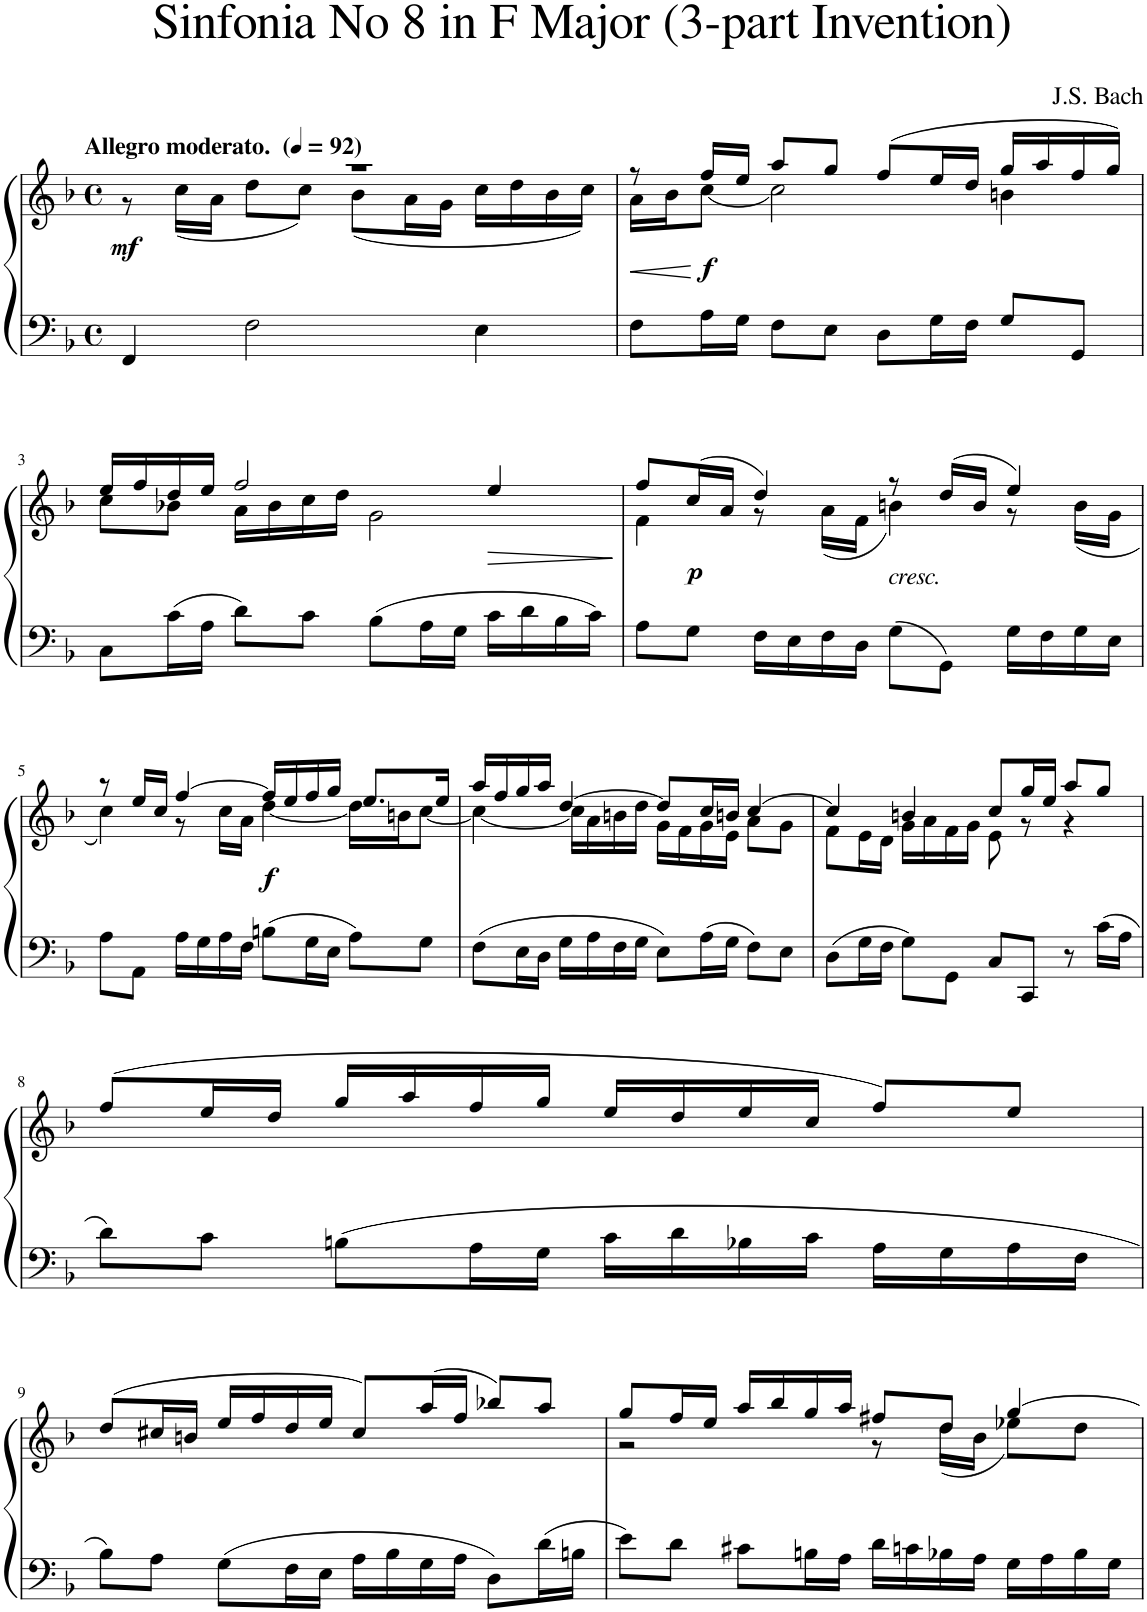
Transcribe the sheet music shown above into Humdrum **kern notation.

**kern	**kern	**dynam
*part1	*part1	*part1
*staff2	*staff1	*staff1/2
*I"Piano	*	*
*I'Pno.	*	*
*clefF4	*clefG2	*
*k[b-]	*k[b-]	*
*M4/4	*M4/4	*
*met(c)	*met(c)	*
*MM92	*MM92	*
=1	=1	=1
*	*^	*
!	!LO:TX:a:B:t=Allegro moderato.	!	!
!	!	!	!LO:DY:b
4FF/	1r	8r	mf
.	.	(16cc\LL	.
.	.	16a\JJ	.
2F\	.	8dd\L	.
.	.	8cc\J)	.
.	.	(8b-\L	.
.	.	16a\L	.
.	.	16g\JJ	.
4E\	.	16cc\LL	.
.	.	16dd\	.
.	.	16b-\	.
.	.	16cc\JJ)	.
=2	=2	=2	=2
!	!	!	!LO:HP:b
8F\L	8r	16a\LL	<
.	.	16b-\J	.
!	!	!	!LO:DY:n=1:b
16A\L	16ff/LL	[8cc\J	[ f
16G\JJ	16ee/JJ	.	.
8F\L	8aa/L	2cc\]	.
8E\J	8gg/J	.	.
8D\L	(8ff/L	.	.
16G\L	16ee/L	.	.
16F\JJ	16dd/JJ	.	.
8G/L	16gg/LL	4bn\	.
.	16aa/	.	.
8GG/J	16ff/	.	.
.	16gg/JJ)	.	.
!!LO:LB:g=z	!!
=3	=3	=3	=3
8C\L	16ee/LL	8cc\L	.
.	16ff/	.	.
16c\L	16dd/	8b-X\J	.
16A\JJ	16ee/JJ	.	.
8d\L	2ff/	16a\LL	.
.	.	16b-\	.
8c\J	.	16cc\	.
.	.	16dd\JJ	.
8B-\L	.	2g\	.
16A\L	.	.	.
16G\JJ	.	.	.
!	!	!	!LO:HP:b
16c\LL	4ee/	.	>
16d\	.	.	.
16B-\	.	.	.
16c\JJ	.	.	.
*	*v	*v	*
.	.	]
=4	=4	=4
*	*^	*
8A\L	8ff/L	4f\	.
!	!	!	!LO:DY:b
8G\J	(16cc/L	.	p
.	16a/JJ	.	.
16F\LL	4dd/)	8r	.
16E\	.	.	.
16F\	.	(16a\LL	.
16D\JJ	.	16f\JJ	.
!	!LO:TX:b:i:t=cresc.	!	!
8G\L	8r	4bn\)	.
8GG\J	(16dd/LL	.	.
.	16b/JJ	.	.
16G\LL	4ee/)	8r	.
16F\	.	.	.
16G\	.	(16b\LL	.
16E\JJ	.	16g\JJ	.
!!LO:LB:g=z	!!
=5	=5	=5	=5
8A\L	8r	4cc\)	.
8AA\J	16ee/LL	.	.
.	16cc/JJ	.	.
16A\LL	[4ff/	8r	.
16G\	.	.	.
16A\	.	16cc\LL	.
16F\JJ	.	16a\JJ	.
!	!	!	!LO:DY:b
8Bn\L	16ff/LL]	[4dd\	f
.	16ee/	.	.
16G\L	16ff/	.	.
16E\JJ	16gg/JJ	.	.
8A\L	8.ee/L	16dd\LL]	.
.	.	16bn\J	.
8G\J	.	[8cc\J	.
.	16ee/Jk	.	.
=6	=6	=6	=6
8F\L	16aa/LL	4cc\_	.
.	16ff/	.	.
16E\L	16gg/	.	.
16D\JJ	16aa/JJ	.	.
16G\LL	[4dd/	16cc\LL]	.
16A\	.	16a\	.
16F\	.	16bn\	.
16G\JJ	.	16dd\JJ	.
8E\L	8dd/L]	16g\LL	.
.	.	16f\	.
16A\L	16cc/L	16g\	.
16G\JJ	16bn/JJ	16e\JJ	.
8F\L	[4cc/	8a\L	.
8E\J	.	8g\J	.
=7	=7	=7	=7
8D\L	4cc/]	8f\L	.
16G\L	.	16e\L	.
16F\JJ	.	16d\JJ	.
8G\L	4bn/	16g\LL	.
.	.	16a\	.
8GG\J	.	16f\	.
.	.	16g\JJ	.
8C/L	8cc/L	8e\	.
8CC/J	16gg/L	8r	.
.	16ee/JJ	.	.
8r	8aa/L	4r	.
16c\LL	8gg/J	.	.
16A\JJ	.	.	.
*	*v	*v	*
!!LO:LB:g=z
=8	=8	=8
8d\L	(>8ff/L	.
8c\J	16ee/L	.
.	16dd/JJ	.
8Bn\L	16gg/LL	.
.	16aa/	.
16A\L	16ff/	.
16G\JJ	16gg/JJ	.
16c\LL	16ee/LL	.
16d\	16dd/	.
16B-X\	16ee/	.
16c\JJ	16cc/JJ	.
16A\LL	8ff/L)	.
16G\	.	.
16A\	8ee/J	.
16F\JJ	.	.
!!LO:LB:g=z
=9	=9	=9
8B-\L	(>8dd/L	.
8A\J	16cc#X/L	.
.	16bn/JJ	.
8G\L	16ee/LL	.
.	16ff/	.
16F\L	16dd/	.
16E\JJ	16ee/JJ	.
16A\LL	8cc#/L)	.
16B-\	.	.
16G\	(>16aa/L	.
16A\JJ	16ff/JJ	.
8D\L	8bb-X/L)	.
16d\L	8aa/J	.
16Bn\JJ	.	.
=10	=10	=10
*	*^	*
8e\L	8gg/L	2r	.
8d\J	16ff/L	.	.
.	16ee/JJ	.	.
8c#X\L	16aa/LL	.	.
.	16bb-/	.	.
16Bn\L	16gg/	.	.
16A\JJ	16aa/JJ	.	.
16d\LL	8ff#X/L	8r	.
16cn\	.	.	.
16B-X\	8dd/J	(16dd\LL	.
16A\JJ	.	16b-\JJ	.
16G\LL	[4gg/	8ee-X\L)	.
16A\	.	.	.
16B-\	.	8dd\J	.
16G\JJ	.	.	.
*	*v	*v	*
=	=	=
*-	*-	*-
